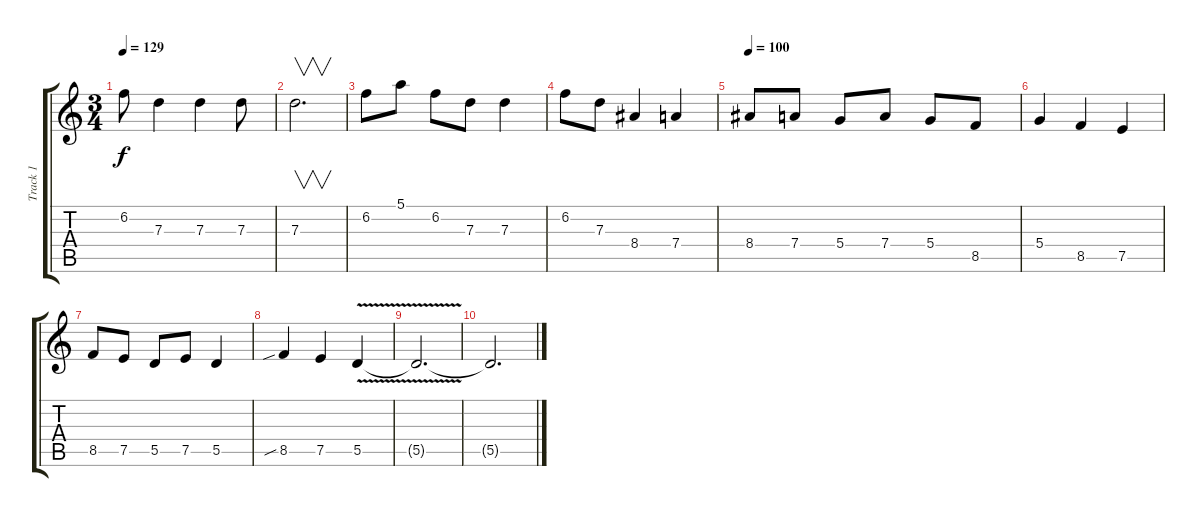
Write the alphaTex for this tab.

\track ("Track 1" "Track 1") {instrument electricguitarjazz}
\staff {score tabs}
\tuning (E4 B3 G3 D3 A2 E2) {hide}
\ts (3 4)
\tempo 129
\clef g2
\ks c
6.2.8{dy f} 7.3.4 7.3.4 7.3.8 |
7.3.2{v d} |
6.2.8 5.1.8 6.2.8 7.3.8 7.3.4 |
6.2.8 7.3.8 8.4.4 7.4.4 |
\tempo 100
8.4.8 7.4.8 5.4.8 7.4.8 5.4.8 8.5.8 |
5.4.4 8.5.4 7.5.4 |
8.5.8 7.5.8 5.5.8 7.5.8 5.5.4 |
8.5{sib}.4 7.5.4 5.5{v}.4 |
5.5{t}.2{d} |
5.5{t}.2{d}
